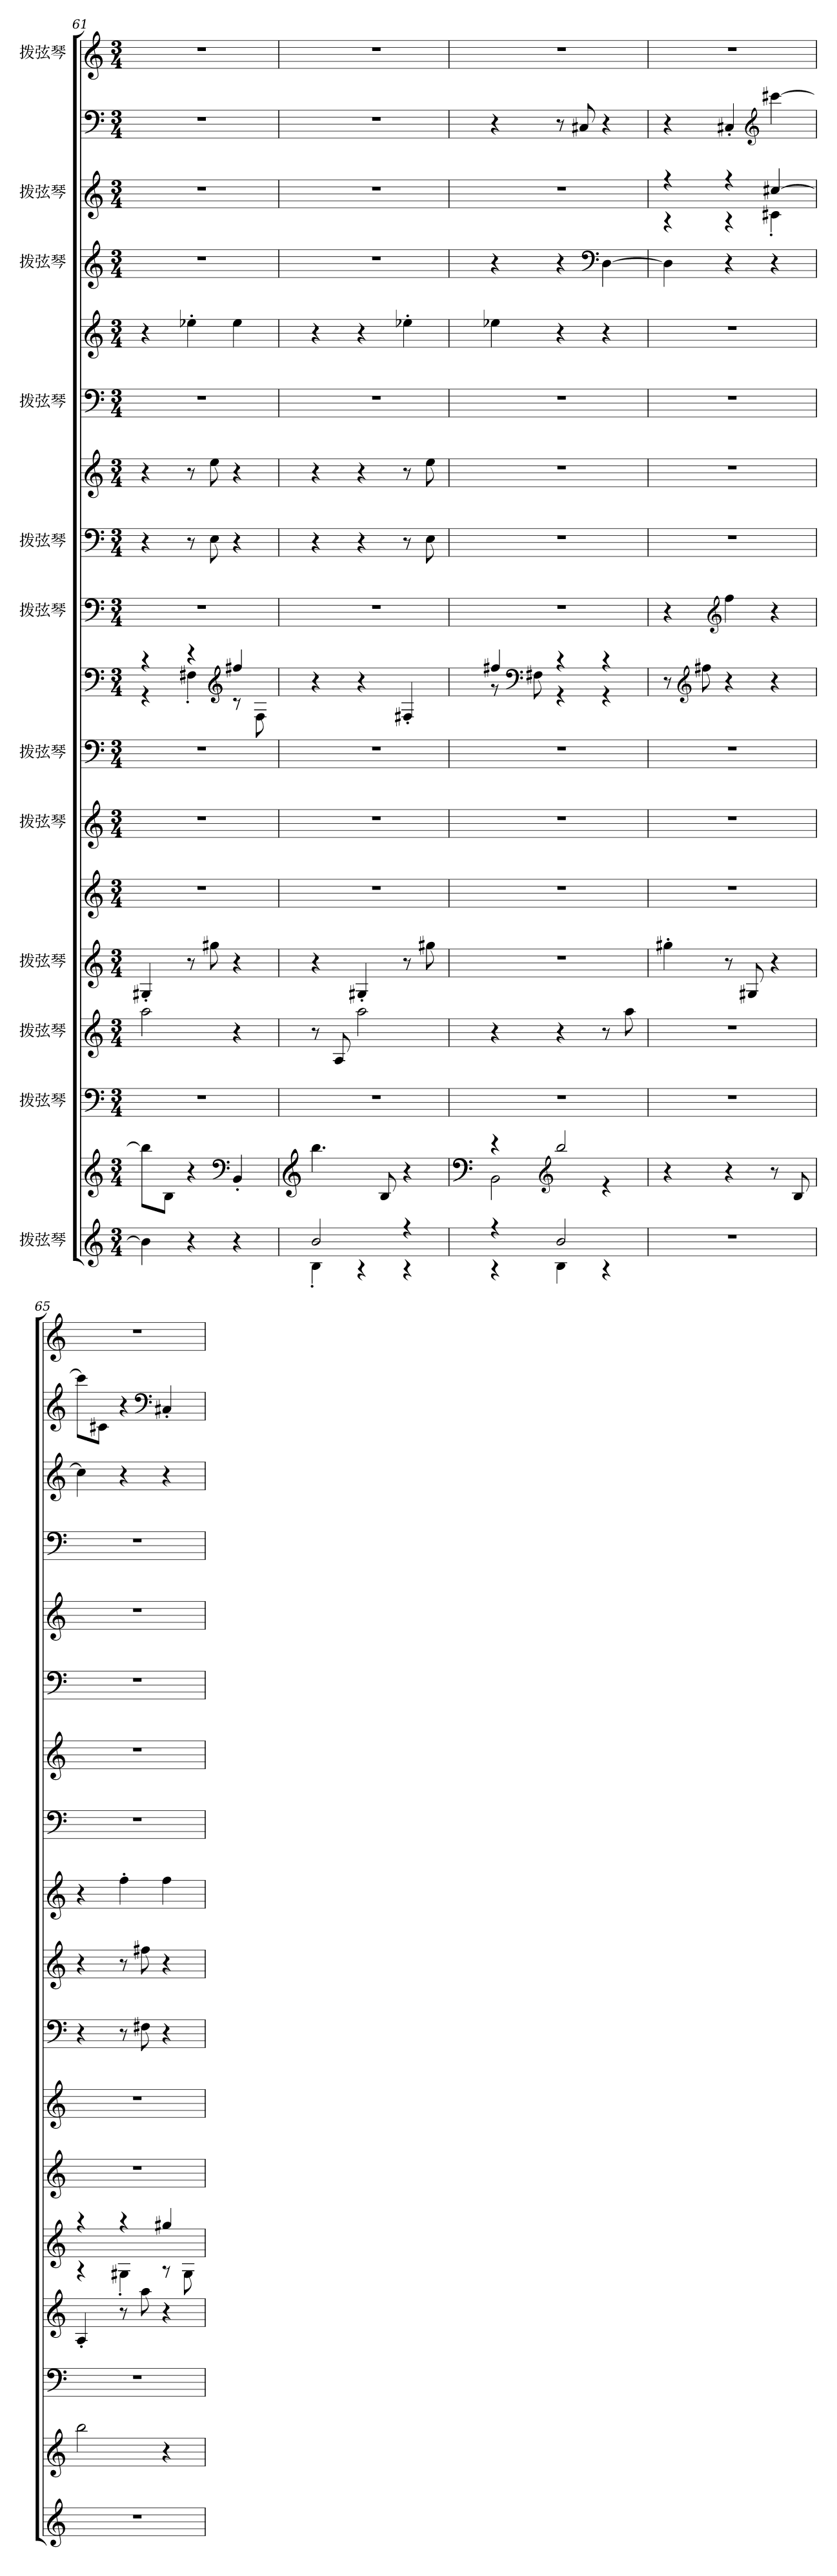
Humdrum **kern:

**kern	**kern	**kern	**kern	**kern	**kern	**kern	**kern	**kern	**kern	**kern	**kern	**kern	**kern	**kern	**kern	**kern	**kern
*part12	*part12	*part11	*part10	*part9	*part9	*part8	*part7	*part7	*part6	*part5	*part5	*part4	*part4	*part3	*part2	*part2	*part1
*staff18	*staff17	*staff16	*staff15	*staff14	*staff13	*staff12	*staff11	*staff10	*staff9	*staff8	*staff7	*staff6	*staff5	*staff4	*staff3	*staff2	*staff1
*I"拨弦琴	*	*I"拨弦琴	*I"拨弦琴	*I"拨弦琴	*	*I"拨弦琴	*I"拨弦琴	*	*I"拨弦琴	*I"拨弦琴	*	*I"拨弦琴	*	*I"拨弦琴	*I"拨弦琴	*	*I"拨弦琴
!!LO:PB:g=z
*clefG2	*clefG2	*clefF4	*clefG2	*clefG2	*clefG2	*clefG2	*clefF4	*clefF4	*clefF4	*clefF4	*clefG2	*clefF4	*clefG2	*clefG2	*clefG2	*clefF4	*clefG2
*k[]	*k[]	*k[]	*k[]	*k[]	*k[]	*k[]	*k[]	*k[]	*k[]	*k[]	*k[]	*k[]	*k[]	*k[]	*k[]	*k[]	*k[]
*M3/4	*M3/4	*M3/4	*M3/4	*M3/4	*M3/4	*M3/4	*M3/4	*M3/4	*M3/4	*M3/4	*M3/4	*M3/4	*M3/4	*M3/4	*M3/4	*M3/4	*M3/4
=61	=61	=61	=61	=61	=61	=61	=61	=61	=61	=61	=61	=61	=61	=61	=61	=61	=61
*	*	*	*	*	*	*	*	*^	*	*	*	*	*	*	*	*	*
4b\]	8bb\L]	2.r	2aa\	4G#X'/	2.r	2.r	2.r	4r	4r	2.r	4r	4r	2.r	4r	2.r	2.r	2.r	2.r
.	8B\J	.	.	.	.	.	.	.	.	.	.	.	.	.	.	.	.	.
4r	4r	.	.	8r	.	.	.	4r	4F#X'\	.	8r	8r	.	4ee-X'\	.	.	.	.
.	.	.	.	8gg#X\	.	.	.	.	.	.	8E\	8ee\	.	.	.	.	.	.
*	*clefF4	*	*	*	*	*	*	*clefG2	*	*	*	*	*	*	*	*	*	*
4r	4BB'/	.	4r	4r	.	.	.	4ff#X/	8r	.	4r	4r	.	4ee-\	.	.	.	.
.	.	.	.	.	.	.	.	.	8F#\	.	.	.	.	.	.	.	.	.
*	*	*	*	*	*	*	*	*v	*v	*	*	*	*	*	*	*	*	*
=62	=62	=62	=62	=62	=62	=62	=62	=62	=62	=62	=62	=62	=62	=62	=62	=62	=62
*	*clefG2	*	*	*	*	*	*	*	*	*	*	*	*	*	*	*	*
*^	*	*	*	*	*	*	*	*	*	*	*	*	*	*	*	*	*
2b/	4B'\	4.bb\	2.r	8r	4r	2.r	2.r	2.r	4r	2.r	4r	4r	2.r	4r	2.r	2.r	2.r	2.r
.	.	.	.	8A/	.	.	.	.	.	.	.	.	.	.	.	.	.	.
.	4r	.	.	2aa\	4G#X'/	.	.	.	4r	.	4r	4r	.	4r	.	.	.	.
.	.	8B/	.	.	.	.	.	.	.	.	.	.	.	.	.	.	.	.
4r	4r	4r	.	.	8r	.	.	.	4F#X'/	.	8r	8r	.	4ee-X'\	.	.	.	.
.	.	.	.	.	8gg#X\	.	.	.	.	.	8E\	8ee\	.	.	.	.	.	.
=63	=63	=63	=63	=63	=63	=63	=63	=63	=63	=63	=63	=63	=63	=63	=63	=63	=63	=63
*	*	*clefF4	*	*	*	*	*	*	*	*	*	*	*	*	*	*	*	*
*	*	*^	*	*	*	*	*	*	*^	*	*	*	*	*	*	*	*	*
4r	4r	4r	2BB\	2.r	4r	2.r	2.r	2.r	2.r	4ff#X/	8r	2.r	2.r	2.r	2.r	4ee-X\	4r	2.r	4r	2.r
*	*	*	*	*	*	*	*	*	*	*clefF4	*	*	*	*	*	*	*	*	*	*
.	.	.	.	.	.	.	.	.	.	.	8F#X\	.	.	.	.	.	.	.	.	.
*	*	*clefG2	*	*	*	*	*	*	*	*	*	*	*	*	*	*	*	*	*	*
2b/	4B\	2bb/	.	.	4r	.	.	.	.	4r	4r	.	.	.	.	4r	4r	.	8r	.
.	.	.	.	.	.	.	.	.	.	.	.	.	.	.	.	.	.	.	8C#X/	.
*	*	*	*	*	*	*	*	*	*	*	*	*	*	*	*	*	*clefF4	*	*	*
.	4r	.	4r	.	8r	.	.	.	.	4r	4r	.	.	.	.	4r	[4D\	.	4r	.
.	.	.	.	.	8aa\	.	.	.	.	.	.	.	.	.	.	.	.	.	.	.
*v	*v	*	*	*	*	*	*	*	*	*v	*v	*	*	*	*	*	*	*	*	*
*	*v	*v	*	*	*	*	*	*	*	*	*	*	*	*	*	*	*	*
!!LO:PB:g=z
=64	=64	=64	=64	=64	=64	=64	=64	=64	=64	=64	=64	=64	=64	=64	=64	=64	=64
*	*	*	*	*	*	*	*	*	*	*	*	*	*	*	*^	*	*
2.r	4r	2.r	2.r	4gg#X'\	2.r	2.r	2.r	8r	4r	2.r	2.r	2.r	2.r	4D\]	4r	4r	4r	2.r
*	*	*	*	*	*	*	*	*clefG2	*	*	*	*	*	*	*	*	*	*
.	.	.	.	.	.	.	.	8ff#X\	.	.	.	.	.	.	.	.	.	.
*	*	*	*	*	*	*	*	*	*clefG2	*	*	*	*	*	*	*	*	*
.	4r	.	.	8r	.	.	.	4r	4ff\	.	.	.	.	4r	4r	4r	4C#X'/	.
.	.	.	.	8G#X/	.	.	.	.	.	.	.	.	.	.	.	.	.	.
*	*	*	*	*	*	*	*	*	*	*	*	*	*	*	*	*	*clefG2	*
.	8r	.	.	4r	.	.	.	4r	4r	.	.	.	.	4r	[4cc#X/	4c#X'\	[4ccc#X\	.
.	8B/	.	.	.	.	.	.	.	.	.	.	.	.	.	.	.	.	.
*	*	*	*	*	*	*	*	*	*	*	*	*	*	*	*v	*v	*	*
=65	=65	=65	=65	=65	=65	=65	=65	=65	=65	=65	=65	=65	=65	=65	=65	=65	=65
*	*	*	*	*^	*	*	*	*	*	*	*	*	*	*	*	*	*
2.r	2bb\	2.r	4A'/	4r	4r	2.r	2.r	4r	4r	4r	2.r	2.r	2.r	2.r	2.r	4cc#\]	8ccc#\L]	2.r
.	.	.	.	.	.	.	.	.	.	.	.	.	.	.	.	.	8c#X\J	.
.	.	.	8r	4r	4G#X'\	.	.	8r	8r	4ff'\	.	.	.	.	.	4r	4r	.
.	.	.	8aa\	.	.	.	.	8F#X\	8ff#X\	.	.	.	.	.	.	.	.	.
*	*	*	*	*	*	*	*	*	*	*	*	*	*	*	*	*	*clefF4	*
.	4r	.	4r	4gg#X/	8r	.	.	4r	4r	4ff\	.	.	.	.	.	4r	4C#X'/	.
.	.	.	.	.	8G#\	.	.	.	.	.	.	.	.	.	.	.	.	.
*	*	*	*	*v	*v	*	*	*	*	*	*	*	*	*	*	*	*	*
=	=	=	=	=	=	=	=	=	=	=	=	=	=	=	=	=	=
*-	*-	*-	*-	*-	*-	*-	*-	*-	*-	*-	*-	*-	*-	*-	*-	*-	*-
